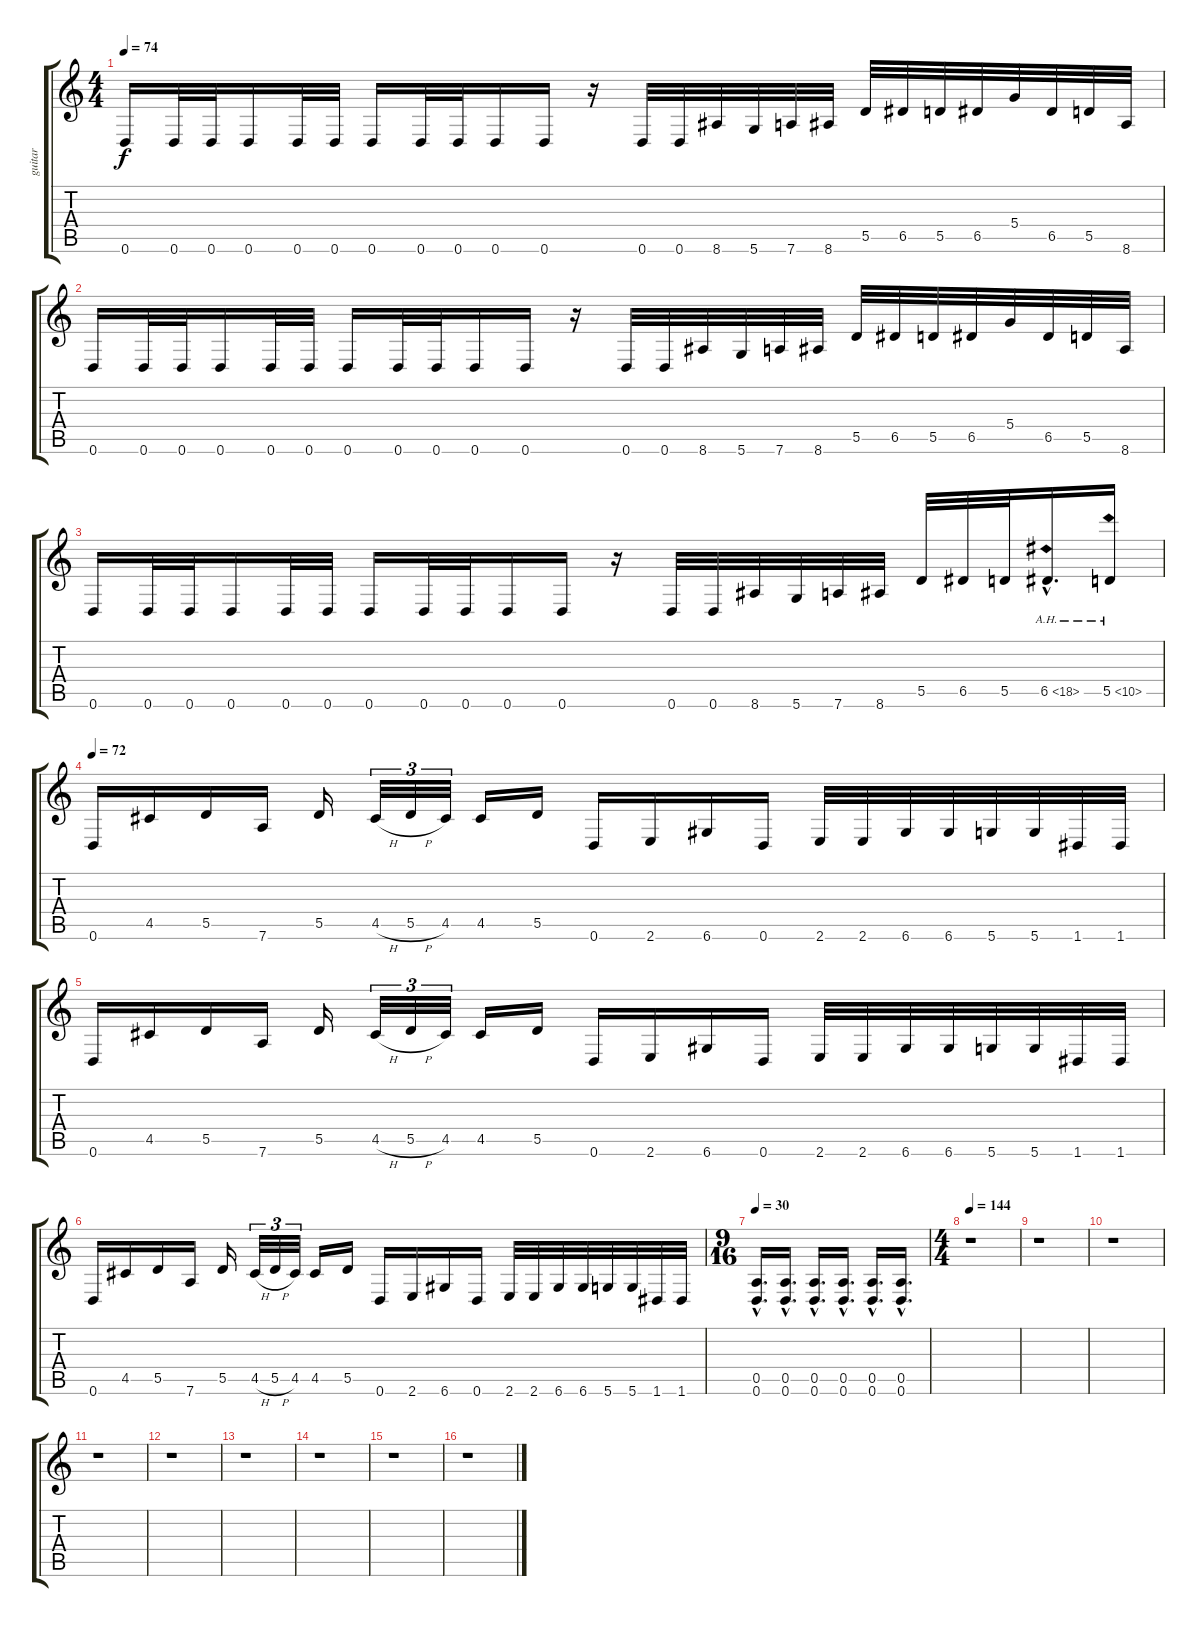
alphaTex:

\track ("guitar" "guitar") {instrument distortionguitar}
\staff {score tabs}
\tuning (E4 B3 G3 D3 A2 D2) {hide}
\ts (4 4)
\tempo 74
\clef g2
\ks c
0.6.16{dy f} 0.6.32 0.6.32 0.6.16 0.6.32 0.6.32 0.6.16 0.6.32 0.6.32 0.6.16 0.6.16 r.16 0.6.32 0.6.32 8.6.32 5.6.32 7.6.32 8.6.32 5.5.32 6.5.32 5.5.32 6.5.32 5.4.32 6.5.32 5.5.32 8.6.32 |
0.6.16 0.6.32 0.6.32 0.6.16 0.6.32 0.6.32 0.6.16 0.6.32 0.6.32 0.6.16 0.6.16 r.16 0.6.32 0.6.32 8.6.32 5.6.32 7.6.32 8.6.32 5.5.32 6.5.32 5.5.32 6.5.32 5.4.32 6.5.32 5.5.32 8.6.32 |
0.6.16 0.6.32 0.6.32 0.6.16 0.6.32 0.6.32 0.6.16 0.6.32 0.6.32 0.6.16 0.6.16 r.16 0.6.32 0.6.32 8.6.32 5.6.32 7.6.32 8.6.32 5.5.32 6.5.32 5.5.32 6.5{ah 12 hac}.16{d} 5.5{ah 5}.16 |
\tempo 72
0.6.16 4.5.16 5.5.16 7.6.16 5.5.16 4.5{h}.32{tu (3 2)} 5.5{h}.32{tu (3 2)} 4.5.32{tu (3 2)} 4.5.16 5.5.16 0.6.16 2.6.16 6.6.16 0.6.16 2.6.32 2.6.32 6.6.32 6.6.32 5.6.32 5.6.32 1.6.32 1.6.32 |
0.6.16 4.5.16 5.5.16 7.6.16 5.5.16 4.5{h}.32{tu (3 2)} 5.5{h}.32{tu (3 2)} 4.5.32{tu (3 2)} 4.5.16 5.5.16 0.6.16 2.6.16 6.6.16 0.6.16 2.6.32 2.6.32 6.6.32 6.6.32 5.6.32 5.6.32 1.6.32 1.6.32 |
0.6.16 4.5.16 5.5.16 7.6.16 5.5.16 4.5{h}.32{tu (3 2)} 5.5{h}.32{tu (3 2)} 4.5.32{tu (3 2)} 4.5.16 5.5.16 0.6.16 2.6.16 6.6.16 0.6.16 2.6.32 2.6.32 6.6.32 6.6.32 5.6.32 5.6.32 1.6.32 1.6.32 |
\ts (9 16)
\tempo 30
(0.5{hac} 0.6{hac}).16{d} (0.5{hac} 0.6{hac}).16{d} (0.5{hac} 0.6{hac}).16{d} (0.5{hac} 0.6{hac}).16{d} (0.5{hac} 0.6{hac}).16{d} (0.5{hac} 0.6{hac}).16{d} |
\ts (4 4)
\tempo 144
r.1 |
r.1 |
r.1 |
r.1 |
r.1 |
r.1 |
r.1 |
r.1 |
r.1
